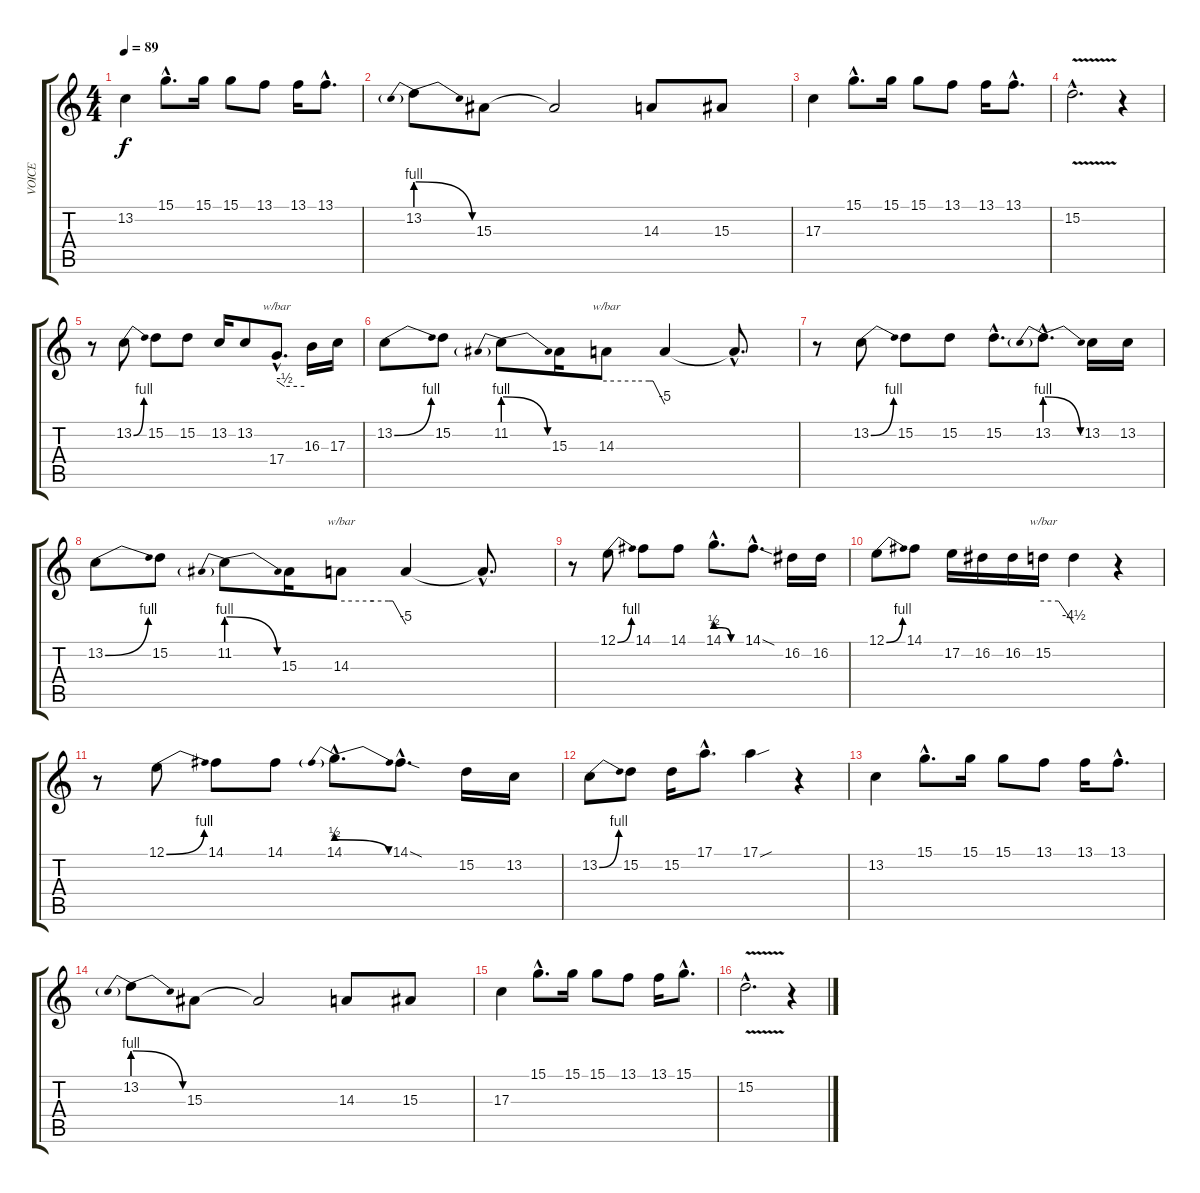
\track ("VOICE" "VOICE") {instrument voiceoohs}
\staff {score tabs}
\tuning (E4 B3 G3 D3 A2 E2) {hide}
\ts (4 4)
\tempo 89
\clef g2
\ks c
13.2.4{dy f} 15.1{hac}.8{d} 15.1.16 15.1.8 13.1.8 13.1.16 13.1{hac}.8{d} |
13.2{be (prebendrelease 0 4 60 0)}.8 15.3.8 15.3{t}.2 14.3.8 15.3.8 |
17.3.4 15.1{hac}.8{d} 15.1.16 15.1.8 13.1.8 13.1.16 13.1{hac}.8{d} |
15.2{v hac}.2{d} r.4 |
r.8 13.2{be (bend 0 0 60 4)}.8 15.2.8 15.2.8 13.2.16 13.2.8 17.4{hac}.8{d tbe (custom default 0 0 17 -2 60 -2)} 16.3.16 17.3.16 |
13.2{be (bend 0 0 60 4)}.8 15.2.8 11.2{be (prebendrelease 0 4 60 0)}.8 15.3.16 14.3.8{tbe (custom default 0 0 30 0 44 0 48 0 60 -20)} 14.3{t}.4 14.3{hac t}.8{d} |
r.8 13.2{be (bend 0 0 60 4)}.8 15.2.8 15.2.8 15.2{hac}.8{d} 13.2{be (prebendrelease 0 4 60 0) hac}.8{d} 13.2.16 13.2.16 |
13.2{be (bend 0 0 60 4)}.8 15.2.8 11.2{be (prebendrelease 0 4 60 0)}.8 15.3.16 14.3.8{tbe (custom default 0 0 30 0 44 0 48 0 60 -20)} 14.3{t}.4 14.3{hac t}.8{d} |
r.8 12.1{be (bend 0 0 60 4)}.8 14.1.8 14.1.8 14.1{be (custom 0 2 15 2 36 0 60 0) hac}.8{d} 14.1{sod hac}.8{d} 16.2.16 16.2.16 |
12.1{be (bend 0 0 60 4)}.8 14.1.8 17.2.16 16.2.16 16.2.16 15.2.16{tbe (custom default 0 0 30 0 60 -18)} 15.2{t}.4 r.4 |
r.8 12.1{be (bend 0 0 60 4)}.8 14.1.8 14.1.8 14.1{be (prebendrelease 0 2 60 0) hac}.8{d} 14.1{sod hac}.8{d} 15.2.16 13.2.16 |
13.2{be (bend 0 0 60 4)}.8 15.2.8 15.2.16 17.1{hac}.8{d} 17.1{sou}.4 r.4 |
13.2.4 15.1{hac}.8{d} 15.1.16 15.1.8 13.1.8 13.1.16 13.1{hac}.8{d} |
13.2{be (prebendrelease 0 4 60 0)}.8 15.3.8 15.3{t}.2 14.3.8 15.3.8 |
17.3.4 15.1{hac}.8{d} 15.1.16 15.1.8 13.1.8 13.1.16 15.1{hac}.8{d} |
15.2{v hac}.2{d} r.4
